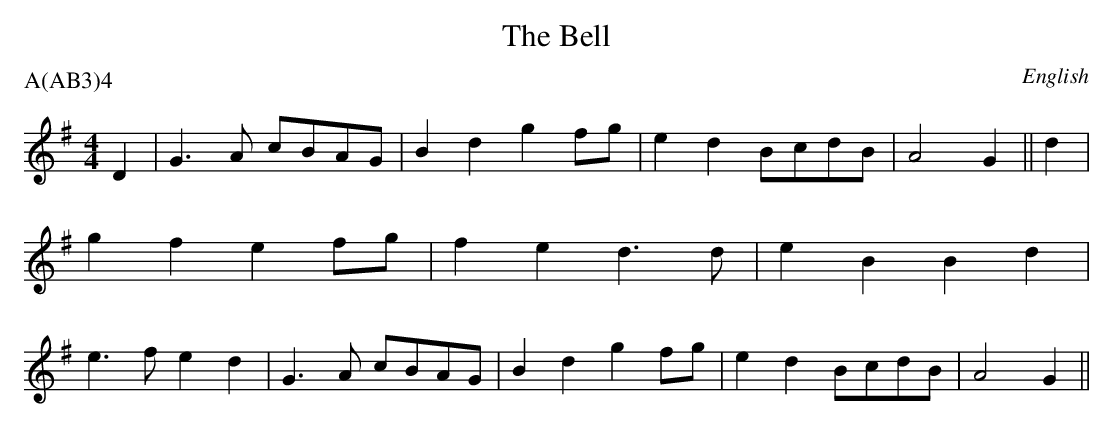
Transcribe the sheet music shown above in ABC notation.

X:1
T:The Bell
M:4/4
O:English
P:A(AB3)4
K:G
L:1/8
   D2 | G3 A  cBAG  | B2 d2 g2 fg | e2 d2 BcdB  | A4   G2 ||\
   d2 | g2 f2 e2 fg | f2 e2 d3 d  | e2 B2 B2 d2 | e3 f e2 \
   d2 | G3 A  cBAG  | B2 d2 g2 fg | e2 d2 BcdB  | A4   G2 ||
